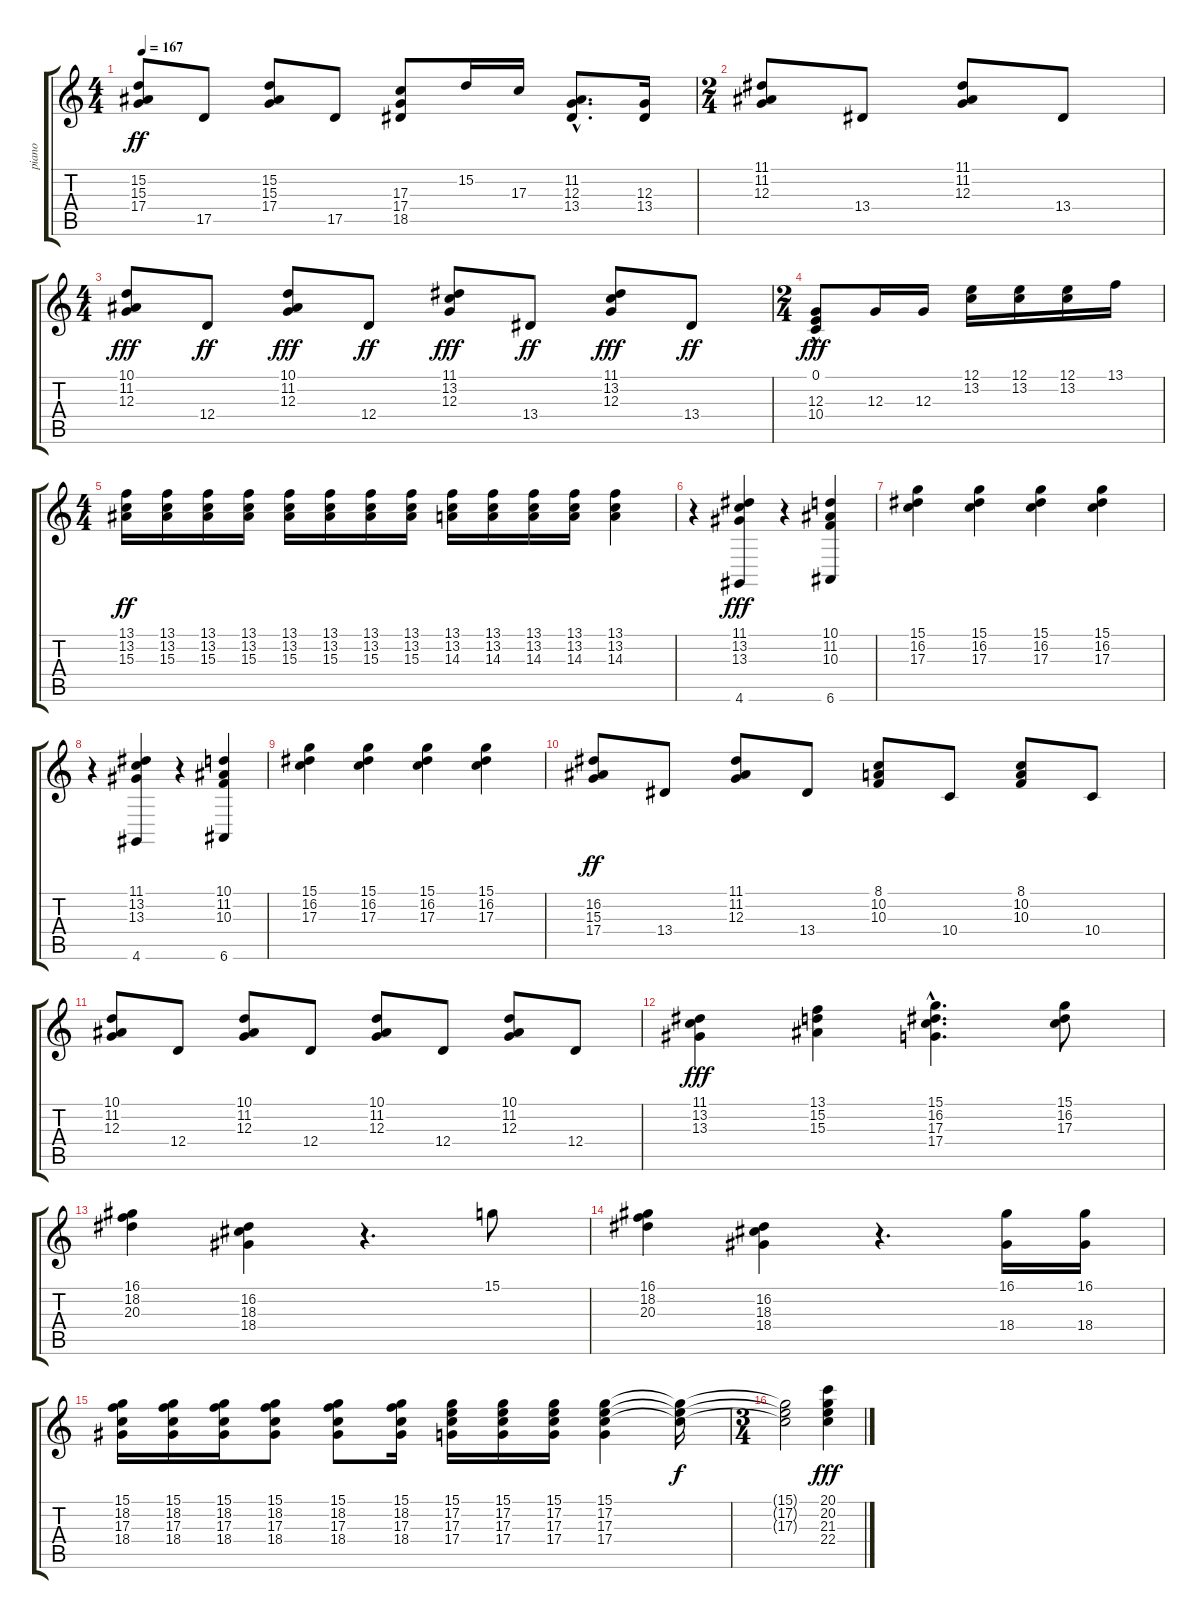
\track ("piano" "piano") {instrument brightacousticpiano}
\staff {score tabs}
\tuning (E4 B3 G3 D3 A2 E2) {hide}
\ts (4 4)
\tempo 167
\clef g2
\ks c
(15.2 15.3 17.4).8{dy ff} 17.5.8 (15.2 15.3 17.4).8 17.5.8 (17.3 17.4 18.5).8 15.2.16 17.3.16 (11.2 12.3{hac} 13.4{hac}).8{d} (12.3 13.4).16 |
\ts (2 4)
(11.1 11.2 12.3).8 13.4.8 (11.1 11.2 12.3).8 13.4.8 |
\ts (4 4)
(10.1 11.2 12.3).8{dy fff} 12.4.8{dy ff} (10.1 11.2 12.3).8{dy fff} 12.4.8{dy ff} (11.1 13.2 12.3).8{dy fff} 13.4.8{dy ff} (11.1 13.2 12.3).8{dy fff} 13.4.8{dy ff} |
\ts (2 4)
(0.1{hac} 12.3 10.4{hac}).8{dy fff} 12.3.16 12.3.16 (12.1 13.2).16 (12.1 13.2).16 (12.1 13.2).16 13.1.16 |
\ts (4 4)
(13.1 13.2 15.3).16{dy ff} (13.1 13.2 15.3).16 (13.1 13.2 15.3).16 (13.1 13.2 15.3).16 (13.1 13.2 15.3).16 (13.1 13.2 15.3).16 (13.1 13.2 15.3).16 (13.1 13.2 15.3).16 (13.1 13.2 14.3).16 (13.1 13.2 14.3).16 (13.1 13.2 14.3).16 (13.1 13.2 14.3).16 (13.1 13.2 14.3).4 |
r.4 (11.1 13.2 13.3 4.6).4{dy fff} r.4 (10.1 11.2 10.3 6.6).4 |
(15.1 16.2 17.3).4 (15.1 16.2 17.3).4 (15.1 16.2 17.3).4 (15.1 16.2 17.3).4 |
r.4 (11.1 13.2 13.3 4.6).4 r.4 (10.1 11.2 10.3 6.6).4 |
(15.1 16.2 17.3).4 (15.1 16.2 17.3).4 (15.1 16.2 17.3).4 (15.1 16.2 17.3).4 |
(16.2 15.3 17.4).8{dy ff} 13.4.8 (11.1 11.2 12.3).8 13.4.8 (8.1 10.2 10.3).8 10.4.8 (8.1 10.2 10.3).8 10.4.8 |
(10.1 11.2 12.3).8 12.4.8 (10.1 11.2 12.3).8 12.4.8 (10.1 11.2 12.3).8 12.4.8 (10.1 11.2 12.3).8 12.4.8 |
(11.1 13.2 13.3).4{dy fff} (13.1 15.2 15.3).4 (15.1{hac} 16.2{hac} 17.3{hac} 17.4).4{d} (15.1 16.2 17.3).8 |
(16.1 18.2 20.3).4 (16.2 18.3 18.4).4 r.4{d} 15.1.8 |
(16.1 18.2 20.3).4 (16.2 18.3 18.4).4 r.4{d} (16.1 18.4).16 (16.1 18.4).16 |
(15.1 18.2 17.3 18.4).16 (15.1 18.2 17.3 18.4).16 (15.1 18.2 17.3 18.4).16 (15.1 18.2 17.3 18.4).8 (15.1 18.2 17.3 18.4).8 (15.1 18.2 17.3 18.4).16 (15.1 17.2 17.3 17.4).16 (15.1 17.2 17.3 17.4).16 (15.1 17.2 17.3 17.4).16 (15.1 17.2 17.3 17.4).4 (15.1{t} 17.2{t} 17.3{t}).16{dy f} |
\ts (3 4)
(15.1{t} 17.2{t} 17.3{t}).2 (20.1 20.2 21.3 22.4).4{dy fff}
